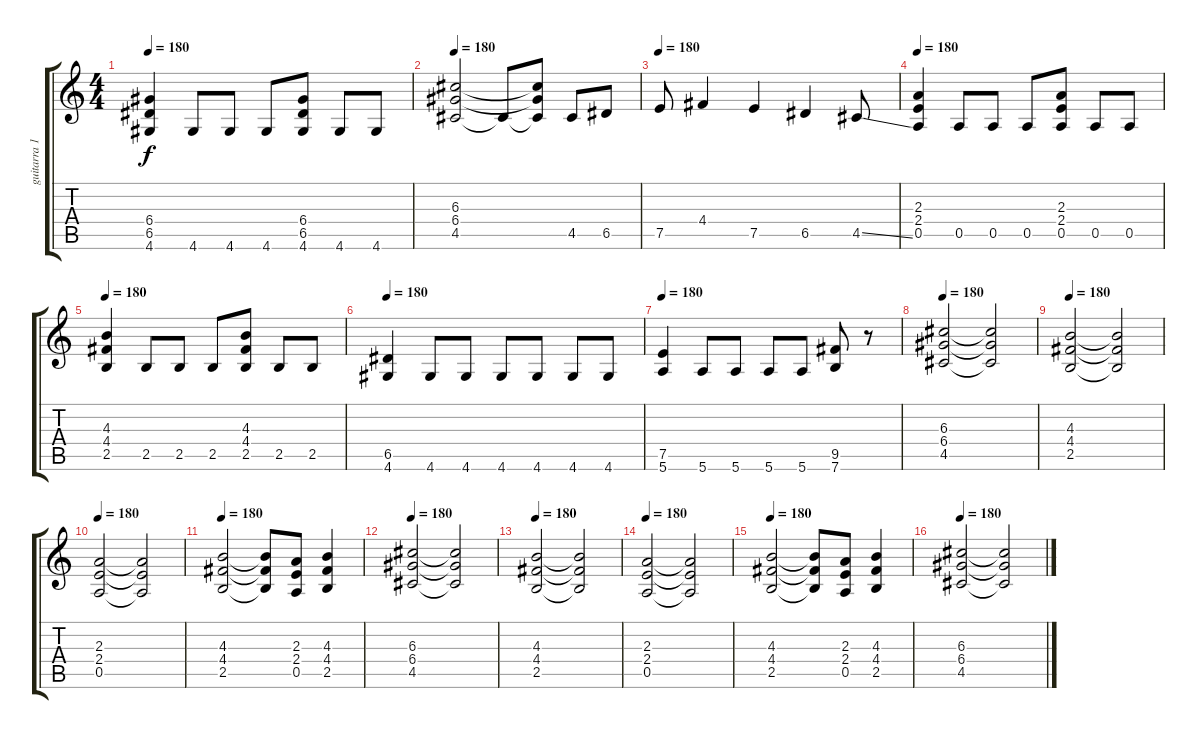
\track ("guitarra 1" "guitarra 1") {instrument distortionguitar}
\staff {score tabs}
\tuning (E4 B3 G3 D3 A2 E2) {hide}
\ts (4 4)
\tempo 180
\clef g2
\ks c
(6.4 6.5 4.6).4{dy f} 4.6.8 4.6.8 4.6.8 (6.4 6.5 4.6).8 4.6.8 4.6.8 |
\tempo 180
(6.3 6.4 4.5).2 4.5{t}.8 (6.3{t} 6.4{t} 4.5{t}).8 4.5.8 6.5.8 |
\tempo 180
7.5.8 4.4.4 7.5.4 6.5.4 4.5{ss}.8 |
\tempo 180
(2.3 2.4 0.5).4 0.5.8 0.5.8 0.5.8 (2.3 2.4 0.5).8 0.5.8 0.5.8 |
\tempo 180
(4.3 4.4 2.5).4 2.5.8 2.5.8 2.5.8 (4.3 4.4 2.5).8 2.5.8 2.5.8 |
\tempo 180
(6.5 4.6).4 4.6.8 4.6.8 4.6.8 4.6.8 4.6.8 4.6.8 |
\tempo 180
(7.5 5.6).4 5.6.8 5.6.8 5.6.8 5.6.8 (9.5 7.6).8 r.8 |
\tempo 180
(6.3 6.4 4.5).2 (6.3{t} 6.4{t} 4.5{t}).2 |
\tempo 180
(4.3 4.4 2.5).2 (4.3{t} 4.4{t} 2.5{t}).2 |
\tempo 180
(2.3 2.4 0.5).2 (2.3{t} 2.4{t} 0.5{t}).2 |
\tempo 180
(4.3 4.4 2.5).2 (4.3{t} 4.4{t} 2.5{t}).8 (2.3 2.4 0.5).8 (4.3 4.4 2.5).4 |
\tempo 180
(6.3 6.4 4.5).2 (6.3{t} 6.4{t} 4.5{t}).2 |
\tempo 180
(4.3 4.4 2.5).2 (4.3{t} 4.4{t} 2.5{t}).2 |
\tempo 180
(2.3 2.4 0.5).2 (2.3{t} 2.4{t} 0.5{t}).2 |
\tempo 180
(4.3 4.4 2.5).2 (4.3{t} 4.4{t} 2.5{t}).8 (2.3 2.4 0.5).8 (4.3 4.4 2.5).4 |
\tempo 180
(6.3 6.4 4.5).2 (6.3{t} 6.4{t} 4.5{t}).2
